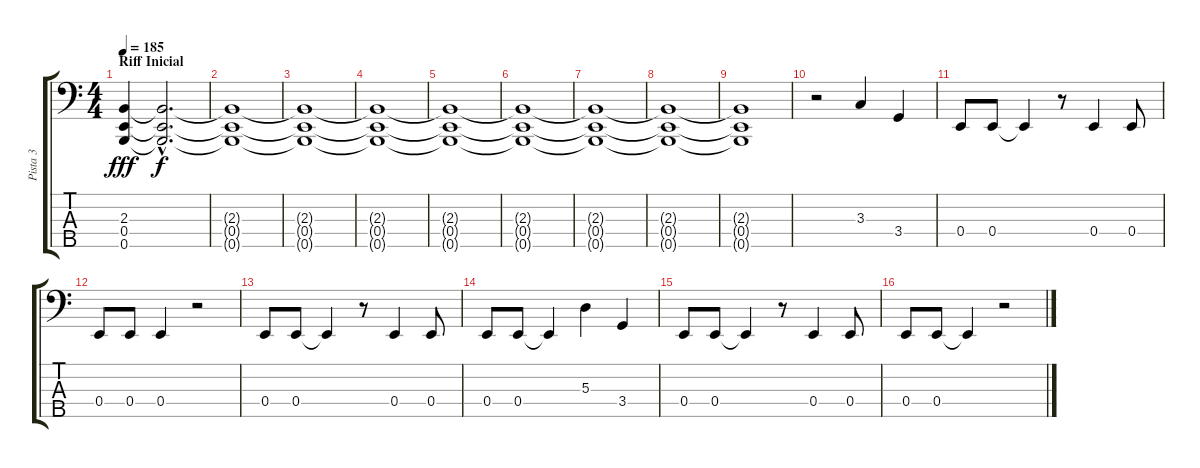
\track ("Pista 3" "Pista 3") {instrument electricbassfinger}
\staff {score tabs}
\tuning (G2 D2 A1 E1 B0) {hide}
\ts (4 4)
\section ("" "Riff Inicial")
\tempo 185
\clef f4
\ks c
(2.3 0.4 0.5).4{dy fff volume 0 instrument guitarharmonics} (2.3{hac t} 0.4{hac t} 0.5{hac t}).2{d dy f volume 16} |
(2.3{t} 0.4{t} 0.5{t}).1 |
(2.3{t} 0.4{t} 0.5{t}).1 |
(2.3{t} 0.4{t} 0.5{t}).1 |
(2.3{t} 0.4{t} 0.5{t}).1 |
(2.3{t} 0.4{t} 0.5{t}).1 |
(2.3{t} 0.4{t} 0.5{t}).1 |
(2.3{t} 0.4{t} 0.5{t}).1 |
(2.3{t} 0.4{t} 0.5{t}).1 |
r.2{volume 16 instrument electricbassfinger} 3.3.4 3.4.4 |
0.4.8{instrument electricbassfinger} 0.4.8 0.4{t}.4 r.8 0.4.4 0.4.8 |
0.4.8 0.4.8 0.4.4 r.2 |
0.4.8 0.4.8 0.4{t}.4 r.8 0.4.4 0.4.8 |
0.4.8 0.4.8 0.4{t}.4 5.3.4 3.4.4 |
0.4.8 0.4.8 0.4{t}.4 r.8 0.4.4 0.4.8 |
0.4.8 0.4.8 0.4{t}.4 r.2
